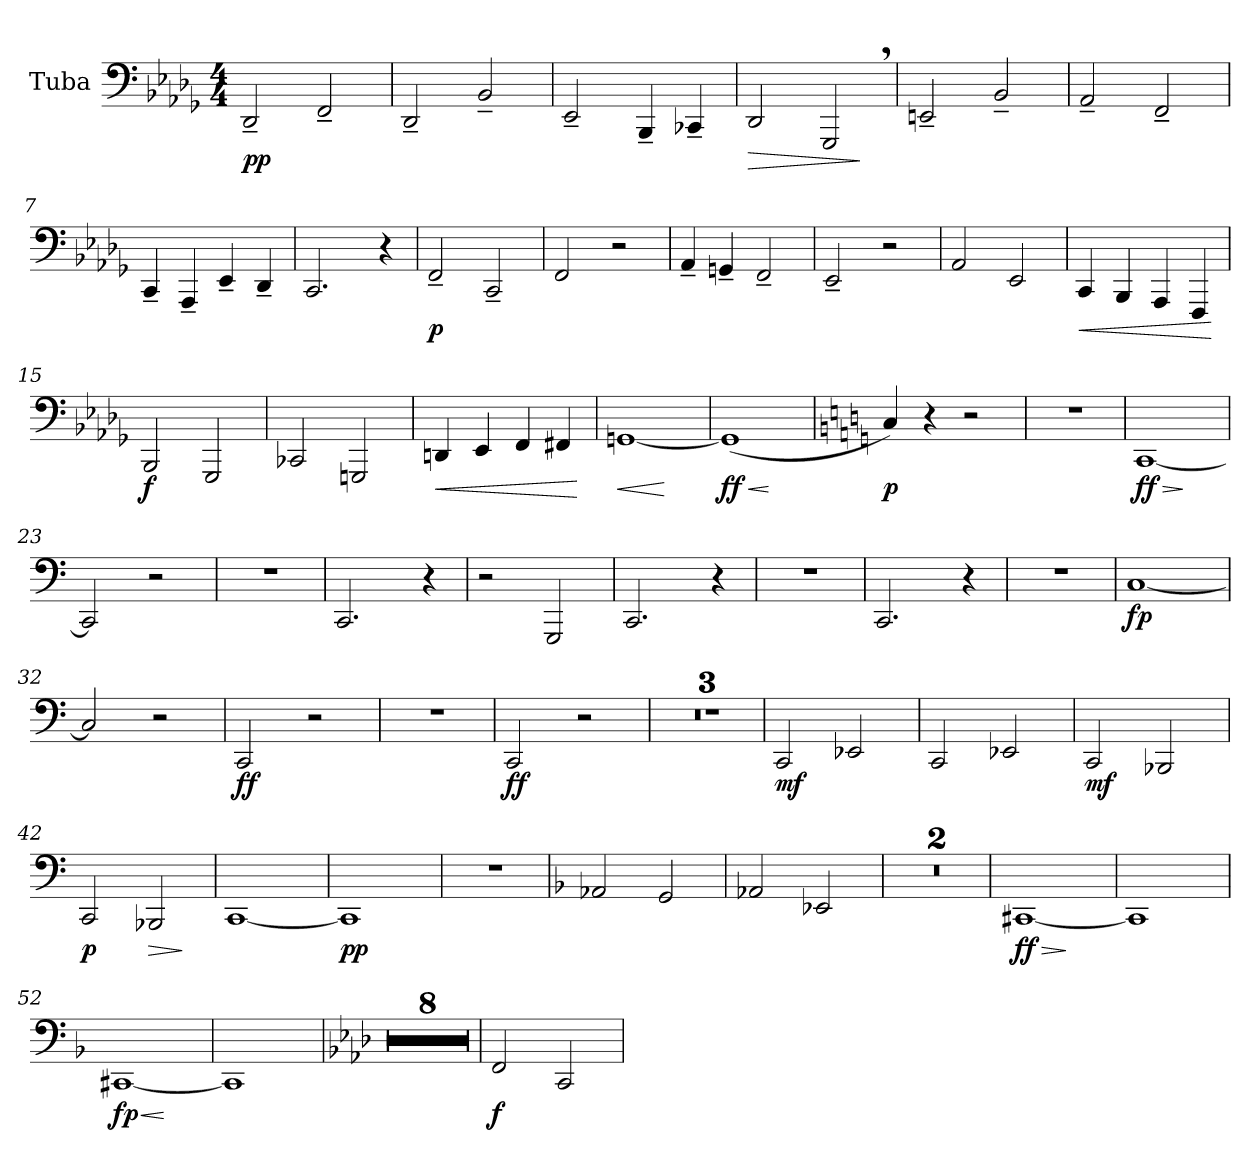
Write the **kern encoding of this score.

**kern	**dynam
*part1	*part1
*staff1	*staff1
*I"Tuba	*
*I'Tba.	*
*clefF4	*
*k[b-e-a-d-g-]	*
*M4/4	*
*MM80	*
=1	=1
!	!LO:DY:b
2DD-~/	pp
2FF~/	.
=2	=2
2DD-~/	.
2BB-~/	.
=3	=3
2EE-~/	.
4BBB-~/	.
4CC-X~/	.
=4	=4
!	!LO:HP:b
2DD-/	>
2GGG-,/	.
.	]
=5	=5
2EEn~/	.
2BB-~/	.
=6	=6
2AA-~/	.
2FF~/	.
=7	=7
4CC~/	.
4AAA-~/	.
4EE-~/	.
4DD-~/	.
=8	=8
2.CC/	.
4r	.
=9	=9
!	!LO:DY:b
2FF~/	p
2CC~/	.
=10	=10
2FF/	.
2r	.
=11	=11
4AA-~/	.
4GGn~/	.
2FF~/	.
=12	=12
2EE-~/	.
2r	.
!!LO:LB:g=z
=13	=13
2AA-/	.
2EE-/	.
=14	=14
!	!LO:HP:b
4CC/	<
4BBB-/	.
4AAA-/	.
4FFF/	.
.	[
=15	=15
!	!LO:DY:b
2BBB-/	f
2GGG-/	.
=16	=16
2CC-X/	.
2GGGn/	.
=17	=17
!	!LO:HP:b
4DDn/	<
4EE-/	.
4FF/	.
4FF#X/	.
.	[
=18	=18
!	!LO:HP:b
!	!LO:DY:n=1:b
!	!LO:DY:n=2:b
!	!LO:DY:n=3:b
[1GGn	< p f ff
.	[
=19	=19
!	!LO:HP:b
!	!LO:HP:n=1:b
!	!LO:DY:n=1:b
(<1GG]	< > ff
.	[
=20	=20
*k[]	*
!	!LO:DY:b
4C/)	p
4r	]
2r	.
=21	=21
1r	.
=22	=22
!	!LO:HP:b
!	!LO:DY:n=1:b
[1CC	> ff
.	]
=23	=23
2CC/]	.
2r	.
=24	=24
1r	.
!!LO:LB:g=z
=25	=25
2.CC/	.
4r	.
=26	=26
2r	.
2GGG/	.
=27	=27
2.CC/	.
4r	.
=28	=28
1r	.
=29	=29
2.CC/	.
4r	.
=30	=30
1r	.
=31	=31
!	!LO:DY:b
[1C	fp
=32	=32
2C/]	.
2r	.
=33	=33
!	!LO:DY:b
2CC/	ff
2r	.
=34	=34
1r	.
=35	=35
!	!LO:DY:b
2CC/	ff
2r	.
=36	=36
1r	.
=37	=37
1r	.
=38	=38
1r;<	.
=39	=39
!	!LO:DY:b
2CC/	mf
2EE-X/	.
=40	=40
2CC/	.
2EE-X/	.
!!LO:LB:g=z
=41	=41
!	!LO:DY:b
2CC/	mf
2BBB-X/	.
=42	=42
!	!LO:DY:b
2CC/	p
!	!LO:HP:b
2BBB-X/	>
.	]
=43	=43
[1CC	.
=44	=44
!	!LO:DY:b
1CC]	pp
=45	=45
1r	.
=46	=46
*k[b-]	*
2AA-X/	.
2GG/	.
=47	=47
2AA-X/	.
2EE-X/	.
=48	=48
1r	.
=49	=49
1r	.
=50	=50
!	!LO:HP:b
!	!LO:DY:n=1:b
[1CC#X	> ff
.	]
=51	=51
1CC#]	.
=52	=52
!	!LO:HP:b
!	!LO:DY:n=1:b
[1CC#X	< fp
.	[
=53	=53
1CC#]	.
=54	=54
*k[b-e-a-d-]	*
1r	.
=55	=55
1r	.
=56	=56
1r	.
!!LO:LB:g=z
=57	=57
1r	.
=58	=58
1r	.
=59	=59
1r	.
=60	=60
1r	.
=61	=61
1r	.
=62	=62
!	!LO:DY:b
2FF/	f
2CC/	.
=	=
*-	*-
